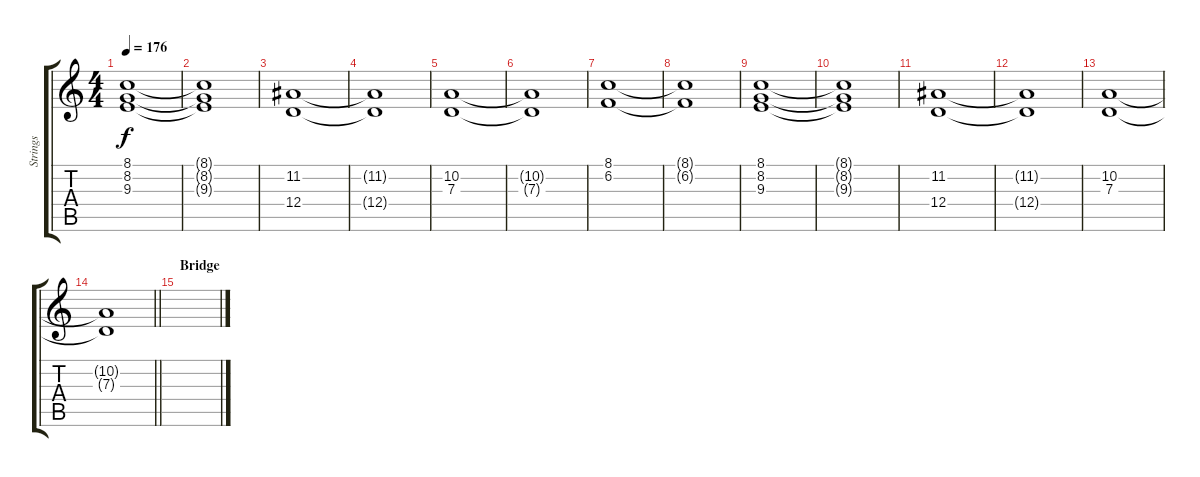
\track ("Strings" "Strings") {instrument synthstrings2}
\staff {score tabs}
\tuning (E4 B3 G3 D3 A2 E2) {hide}
\ts (4 4)
\tempo 176
\clef g2
\ks c
(8.1 8.2 9.3).1{dy f} |
(8.1{t} 8.2{t} 9.3{t}).1 |
(11.2 12.4).1 |
(11.2{t} 12.4{t}).1 |
(10.2 7.3).1 |
(10.2{t} 7.3{t}).1 |
(8.1 6.2).1 |
(8.1{t} 6.2{t}).1 |
(8.1 8.2 9.3).1 |
(8.1{t} 8.2{t} 9.3{t}).1 |
(11.2 12.4).1 |
(11.2{t} 12.4{t}).1 |
(10.2 7.3).1 |
\barLineRight lightlight
(10.2{t} 7.3{t}).1 |
\section ("" "Bridge")
